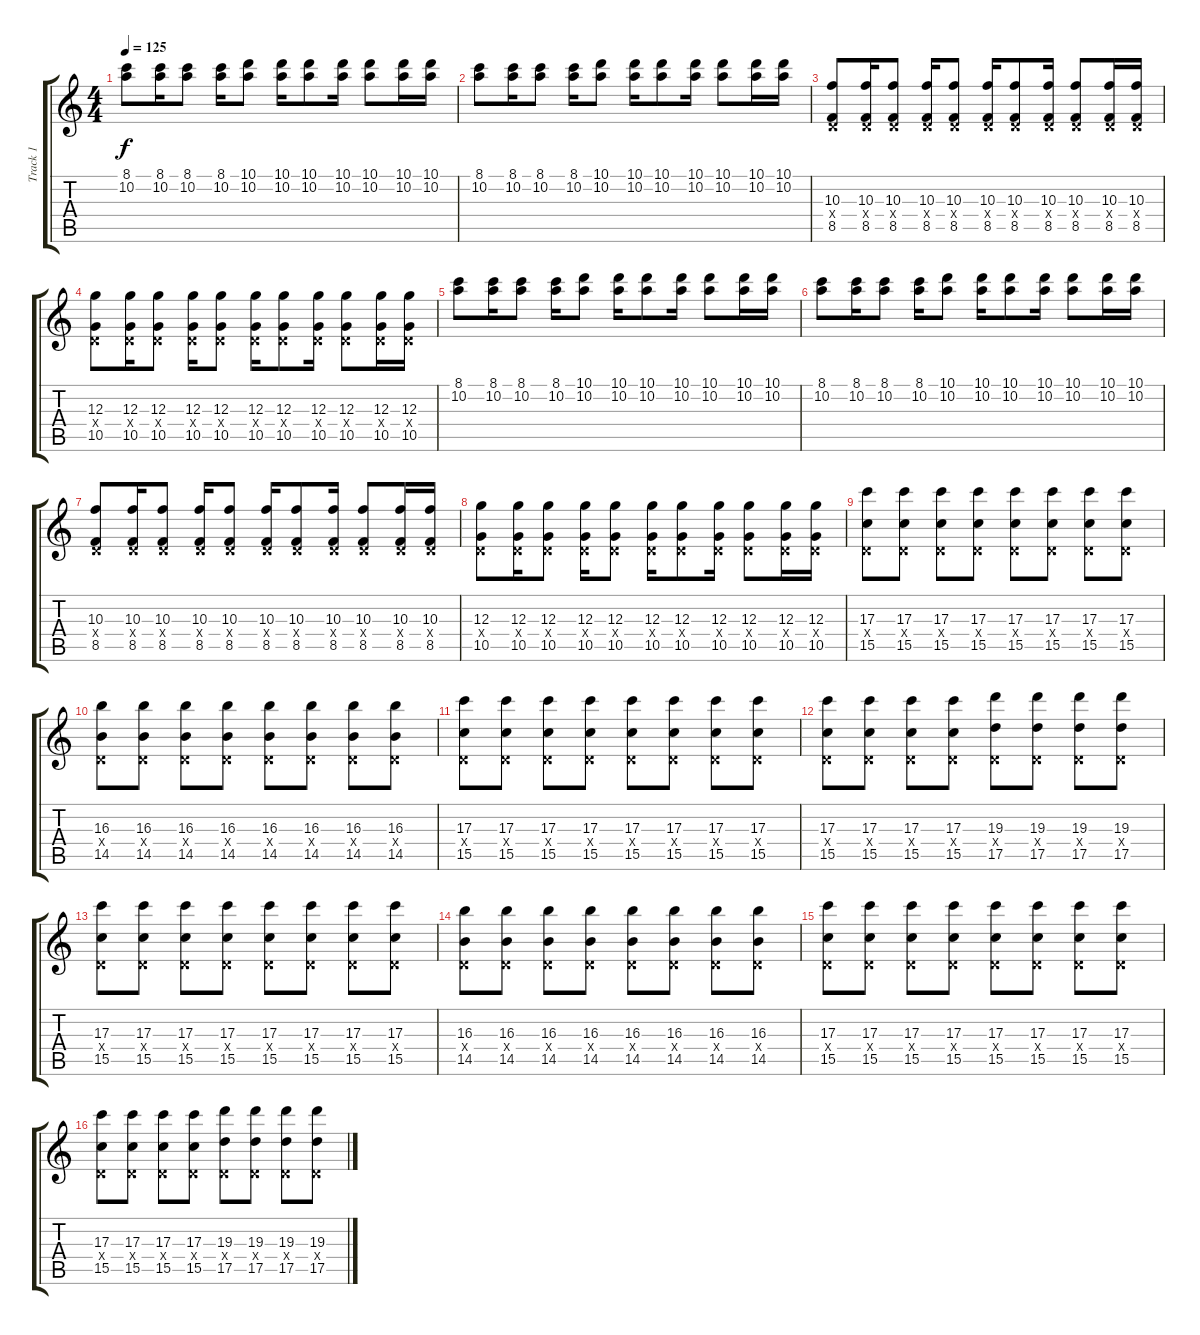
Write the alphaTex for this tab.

\track ("Track 1" "Track 1") {instrument distortionguitar}
\staff {score tabs}
\tuning (E4 B3 G3 D3 A2 D2) {hide}
\ts (4 4)
\tempo 125
\clef g2
\ks c
(8.1 10.2).8{dy f} (8.1 10.2).16 (8.1 10.2).8 (8.1 10.2).16 (10.1 10.2).8 (10.1 10.2).16 (10.1 10.2).8 (10.1 10.2).16 (10.1 10.2).8 (10.1 10.2).16 (10.1 10.2).16 |
(8.1 10.2).8 (8.1 10.2).16 (8.1 10.2).8 (8.1 10.2).16 (10.1 10.2).8 (10.1 10.2).16 (10.1 10.2).8 (10.1 10.2).16 (10.1 10.2).8 (10.1 10.2).16 (10.1 10.2).16 |
(10.3 0.4{x} 8.5).8 (10.3 0.4{x} 8.5).16 (10.3 0.4{x} 8.5).8 (10.3 0.4{x} 8.5).16 (10.3 0.4{x} 8.5).8 (10.3 0.4{x} 8.5).16 (10.3 0.4{x} 8.5).8 (10.3 0.4{x} 8.5).16 (10.3 0.4{x} 8.5).8 (10.3 0.4{x} 8.5).16 (10.3 0.4{x} 8.5).16 |
(12.3 0.4{x} 10.5).8 (12.3 0.4{x} 10.5).16 (12.3 0.4{x} 10.5).8 (12.3 0.4{x} 10.5).16 (12.3 0.4{x} 10.5).8 (12.3 0.4{x} 10.5).16 (12.3 0.4{x} 10.5).8 (12.3 0.4{x} 10.5).16 (12.3 0.4{x} 10.5).8 (12.3 0.4{x} 10.5).16 (12.3 0.4{x} 10.5).16 |
(8.1 10.2).8 (8.1 10.2).16 (8.1 10.2).8 (8.1 10.2).16 (10.1 10.2).8 (10.1 10.2).16 (10.1 10.2).8 (10.1 10.2).16 (10.1 10.2).8 (10.1 10.2).16 (10.1 10.2).16 |
(8.1 10.2).8 (8.1 10.2).16 (8.1 10.2).8 (8.1 10.2).16 (10.1 10.2).8 (10.1 10.2).16 (10.1 10.2).8 (10.1 10.2).16 (10.1 10.2).8 (10.1 10.2).16 (10.1 10.2).16 |
(10.3 0.4{x} 8.5).8 (10.3 0.4{x} 8.5).16 (10.3 0.4{x} 8.5).8 (10.3 0.4{x} 8.5).16 (10.3 0.4{x} 8.5).8 (10.3 0.4{x} 8.5).16 (10.3 0.4{x} 8.5).8 (10.3 0.4{x} 8.5).16 (10.3 0.4{x} 8.5).8 (10.3 0.4{x} 8.5).16 (10.3 0.4{x} 8.5).16 |
(12.3 0.4{x} 10.5).8 (12.3 0.4{x} 10.5).16 (12.3 0.4{x} 10.5).8 (12.3 0.4{x} 10.5).16 (12.3 0.4{x} 10.5).8 (12.3 0.4{x} 10.5).16 (12.3 0.4{x} 10.5).8 (12.3 0.4{x} 10.5).16 (12.3 0.4{x} 10.5).8 (12.3 0.4{x} 10.5).16 (12.3 0.4{x} 10.5).16 |
(17.3 0.4{x} 15.5).8 (17.3 0.4{x} 15.5).8 (17.3 0.4{x} 15.5).8 (17.3 0.4{x} 15.5).8 (17.3 0.4{x} 15.5).8 (17.3 0.4{x} 15.5).8 (17.3 0.4{x} 15.5).8 (17.3 0.4{x} 15.5).8 |
(16.3 0.4{x} 14.5).8 (16.3 0.4{x} 14.5).8 (16.3 0.4{x} 14.5).8 (16.3 0.4{x} 14.5).8 (16.3 0.4{x} 14.5).8 (16.3 0.4{x} 14.5).8 (16.3 0.4{x} 14.5).8 (16.3 0.4{x} 14.5).8 |
(17.3 0.4{x} 15.5).8 (17.3 0.4{x} 15.5).8 (17.3 0.4{x} 15.5).8 (17.3 0.4{x} 15.5).8 (17.3 0.4{x} 15.5).8 (17.3 0.4{x} 15.5).8 (17.3 0.4{x} 15.5).8 (17.3 0.4{x} 15.5).8 |
(17.3 0.4{x} 15.5).8 (17.3 0.4{x} 15.5).8 (17.3 0.4{x} 15.5).8 (17.3 0.4{x} 15.5).8 (19.3 0.4{x} 17.5).8 (19.3 0.4{x} 17.5).8 (19.3 0.4{x} 17.5).8 (19.3 0.4{x} 17.5).8 |
(17.3 0.4{x} 15.5).8 (17.3 0.4{x} 15.5).8 (17.3 0.4{x} 15.5).8 (17.3 0.4{x} 15.5).8 (17.3 0.4{x} 15.5).8 (17.3 0.4{x} 15.5).8 (17.3 0.4{x} 15.5).8 (17.3 0.4{x} 15.5).8 |
(16.3 0.4{x} 14.5).8 (16.3 0.4{x} 14.5).8 (16.3 0.4{x} 14.5).8 (16.3 0.4{x} 14.5).8 (16.3 0.4{x} 14.5).8 (16.3 0.4{x} 14.5).8 (16.3 0.4{x} 14.5).8 (16.3 0.4{x} 14.5).8 |
(17.3 0.4{x} 15.5).8 (17.3 0.4{x} 15.5).8 (17.3 0.4{x} 15.5).8 (17.3 0.4{x} 15.5).8 (17.3 0.4{x} 15.5).8 (17.3 0.4{x} 15.5).8 (17.3 0.4{x} 15.5).8 (17.3 0.4{x} 15.5).8 |
(17.3 0.4{x} 15.5).8 (17.3 0.4{x} 15.5).8 (17.3 0.4{x} 15.5).8 (17.3 0.4{x} 15.5).8 (19.3 0.4{x} 17.5).8 (19.3 0.4{x} 17.5).8 (19.3 0.4{x} 17.5).8 (19.3 0.4{x} 17.5).8
